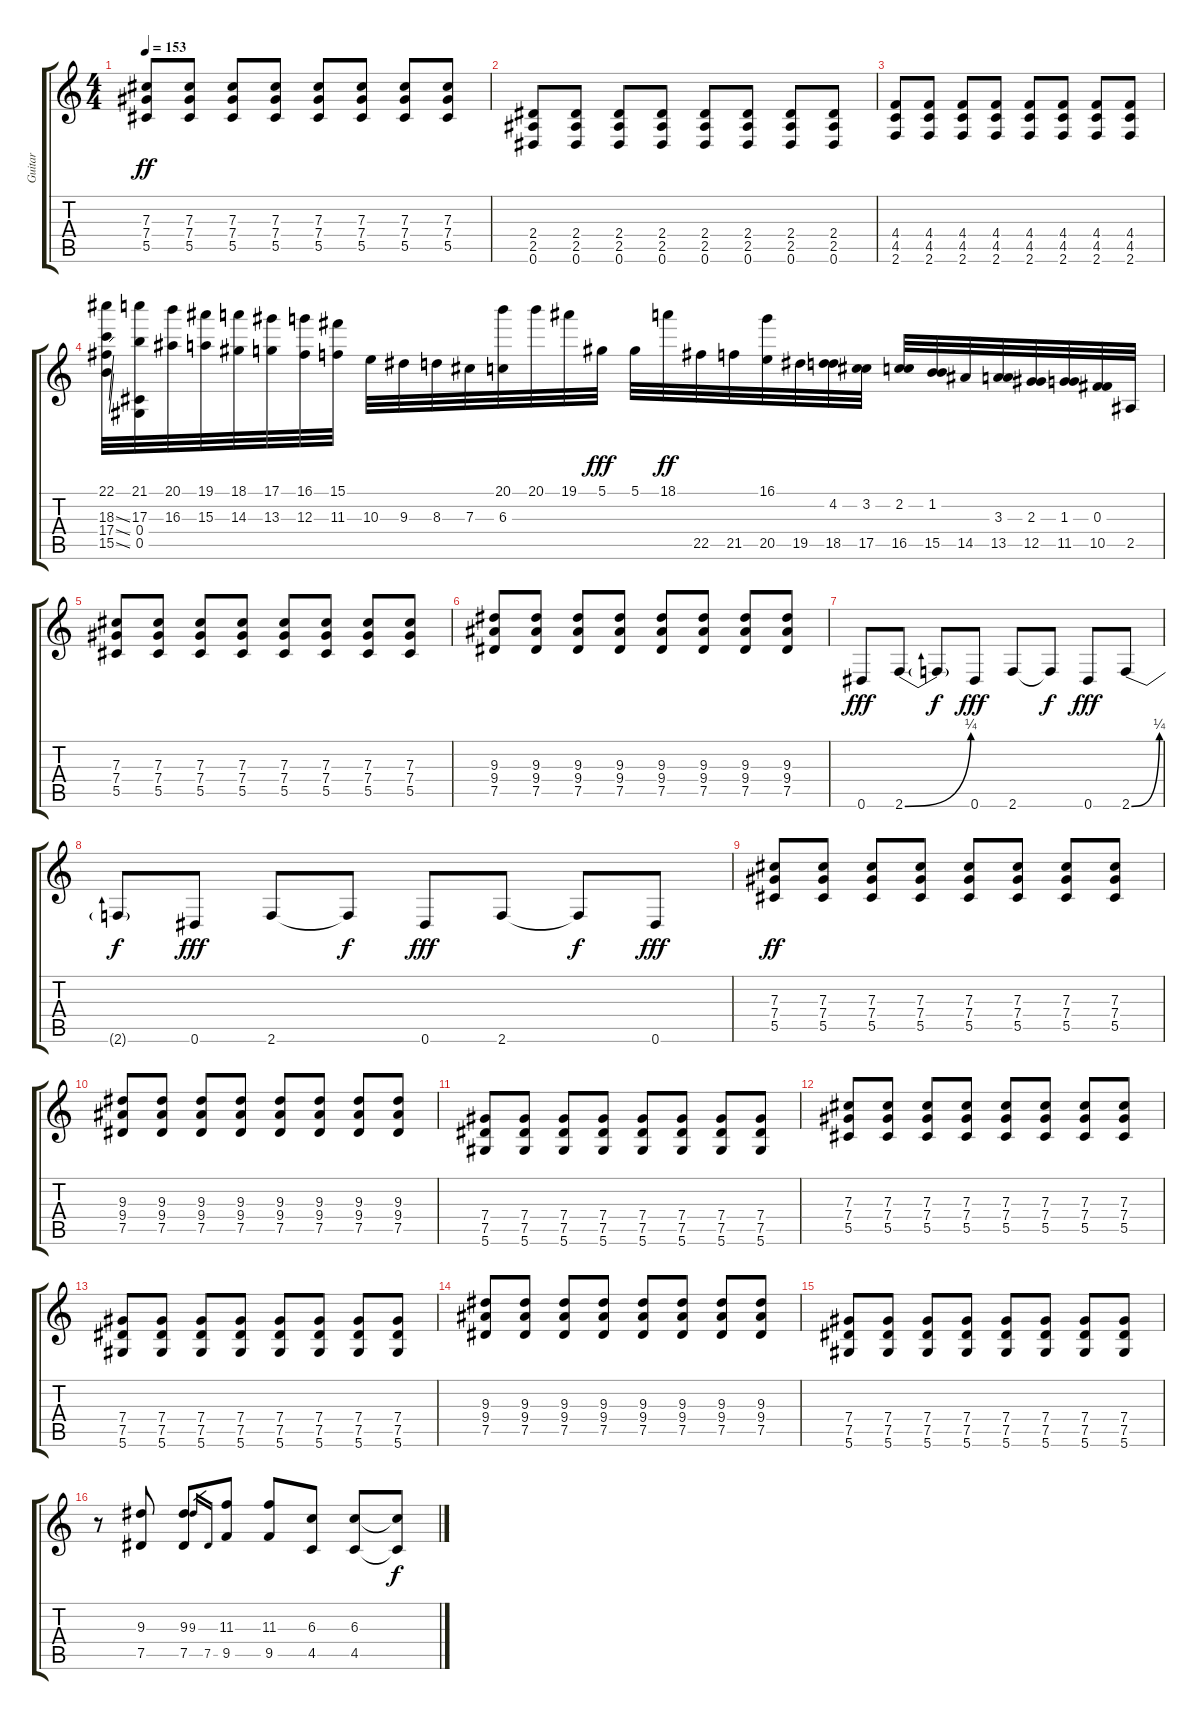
\track ("Guitar" "Guitar") {instrument overdrivenguitar}
\staff {score tabs}
\tuning (Eb4 Bb3 Gb3 Db3 Ab2 Eb2) {hide}
\ts (4 4)
\tempo 153
\clef g2
\ks c
(7.3 7.4 5.5).8{dy ff instrument overdrivenguitar} (7.3 7.4 5.5).8 (7.3 7.4 5.5).8 (7.3 7.4 5.5).8 (7.3 7.4 5.5).8 (7.3 7.4 5.5).8 (7.3 7.4 5.5).8 (7.3 7.4 5.5).8 |
(2.4 2.5 0.6).8 (2.4 2.5 0.6).8 (2.4 2.5 0.6).8 (2.4 2.5 0.6).8 (2.4 2.5 0.6).8 (2.4 2.5 0.6).8 (2.4 2.5 0.6).8 (2.4 2.5 0.6).8 |
(4.4 4.5 2.6).8 (4.4 4.5 2.6).8 (4.4 4.5 2.6).8 (4.4 4.5 2.6).8 (4.4 4.5 2.6).8 (4.4 4.5 2.6).8 (4.4 4.5 2.6).8 (4.4 4.5 2.6).8 |
(22.1 18.3{ss} 17.4{ss} 15.5{ss}).32{instrument guitarfretnoise} (21.1 17.3 0.4 0.5).32 (20.1 16.3).32 (19.1 15.3).32 (18.1 14.3).32 (17.1 13.3).32 (16.1 12.3).32 (15.1 11.3).32 10.3.32 9.3.32 8.3.32 7.3.32 (20.1 6.3).32 20.1.32 19.1.32 5.1.32{dy fff} 5.1.32 18.1.32{dy ff} 22.5.32 21.5.32 (16.1 20.5).32 19.5.32 (4.2 18.5).32 (3.2 17.5).32 (2.2 16.5).32 (1.2 15.5).32 14.5.32 (3.3 13.5).32 (2.3 12.5).32 (1.3 11.5).32 (0.3 10.5).32 2.5.32 |
(7.3 7.4 5.5).8{instrument overdrivenguitar} (7.3 7.4 5.5).8 (7.3 7.4 5.5).8 (7.3 7.4 5.5).8 (7.3 7.4 5.5).8 (7.3 7.4 5.5).8 (7.3 7.4 5.5).8 (7.3 7.4 5.5).8 |
(9.3 9.4 7.5).8 (9.3 9.4 7.5).8 (9.3 9.4 7.5).8 (9.3 9.4 7.5).8 (9.3 9.4 7.5).8 (9.3 9.4 7.5).8 (9.3 9.4 7.5).8 (9.3 9.4 7.5).8 |
0.6.8{dy fff} 2.6{be (bend 0 0 60 1)}.8 2.6{t}.8{dy f} 0.6.8{dy fff} 2.6.8 2.6{t}.8{dy f} 0.6.8{dy fff} 2.6{be (bend 0 0 60 1)}.8 |
2.6{t}.8{dy f} 0.6.8{dy fff} 2.6.8 2.6{t}.8{dy f} 0.6.8{dy fff} 2.6.8 2.6{t}.8{dy f} 0.6.8{dy fff} |
(7.3 7.4 5.5).8{dy ff} (7.3 7.4 5.5).8 (7.3 7.4 5.5).8 (7.3 7.4 5.5).8 (7.3 7.4 5.5).8 (7.3 7.4 5.5).8 (7.3 7.4 5.5).8 (7.3 7.4 5.5).8 |
(9.3 9.4 7.5).8 (9.3 9.4 7.5).8 (9.3 9.4 7.5).8 (9.3 9.4 7.5).8 (9.3 9.4 7.5).8 (9.3 9.4 7.5).8 (9.3 9.4 7.5).8 (9.3 9.4 7.5).8 |
(7.4 7.5 5.6).8 (7.4 7.5 5.6).8 (7.4 7.5 5.6).8 (7.4 7.5 5.6).8 (7.4 7.5 5.6).8 (7.4 7.5 5.6).8 (7.4 7.5 5.6).8 (7.4 7.5 5.6).8 |
(7.3 7.4 5.5).8 (7.3 7.4 5.5).8 (7.3 7.4 5.5).8 (7.3 7.4 5.5).8 (7.3 7.4 5.5).8 (7.3 7.4 5.5).8 (7.3 7.4 5.5).8 (7.3 7.4 5.5).8 |
(7.4 7.5 5.6).8 (7.4 7.5 5.6).8 (7.4 7.5 5.6).8 (7.4 7.5 5.6).8 (7.4 7.5 5.6).8 (7.4 7.5 5.6).8 (7.4 7.5 5.6).8 (7.4 7.5 5.6).8 |
(9.3 9.4 7.5).8 (9.3 9.4 7.5).8 (9.3 9.4 7.5).8 (9.3 9.4 7.5).8 (9.3 9.4 7.5).8 (9.3 9.4 7.5).8 (9.3 9.4 7.5).8 (9.3 9.4 7.5).8 |
(7.4 7.5 5.6).8 (7.4 7.5 5.6).8 (7.4 7.5 5.6).8 (7.4 7.5 5.6).8 (7.4 7.5 5.6).8 (7.4 7.5 5.6).8 (7.4 7.5 5.6).8 (7.4 7.5 5.6).8 |
r.8 (9.3 7.5).8 (9.3 7.5).8 9.3.16{gr} 7.5.16{gr} (11.3 9.5).8 (11.3 9.5).8 (6.3 4.5).8 (6.3 4.5).8 (6.3{t} 4.5{t}).8{dy f}
